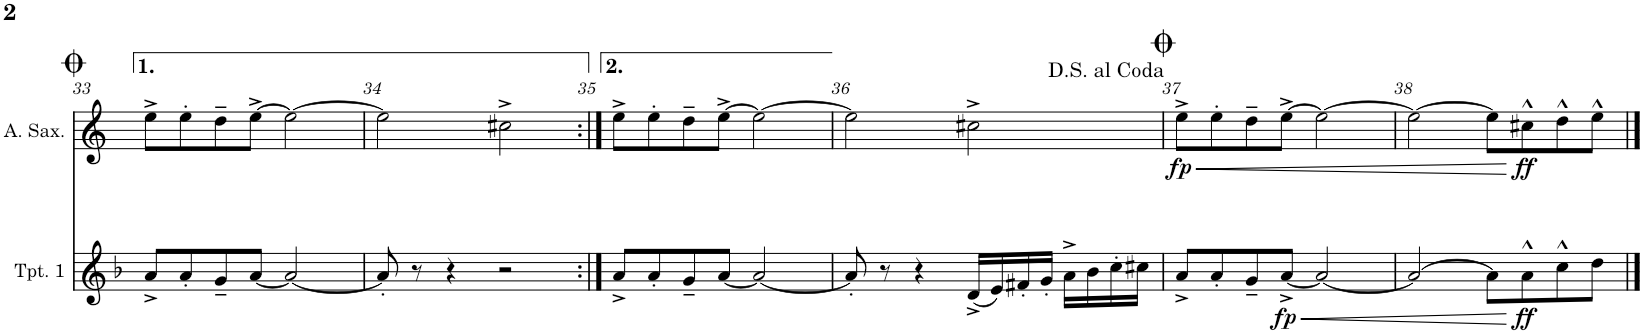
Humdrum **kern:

**kern	**dynam	**kern	**dynam
*part2	*part2	*part1	*part1
*staff2	*staff2	*staff1	*staff1
*I"Trompet  1	*	*I"Alt-saxofoon	*
*I'Tpt. 1	*	*I'A. Sax.	*
!!LO:PB:g=z
*clefG2	*	*clefG2	*
*Trd1c2	*	*Trd5c9	*
*k[b-]	*	*k[]	*
*M4/4	*	*M4/4	*
=33	=33	=33	=33
8a^/L	.	8ee^\L	.
8a'/	.	8ee'\	.
8g~/	.	8dd~\	.
[8a/J	.	[8ee^\J	.
2a/_	.	2ee\_	.
=34	=34	=34	=34
8a'/]	.	2ee\]	.
8r	.	.	.
4r	.	.	.
2r	.	2cc#X^\	.
=35:|!	=35:|!	=35:|!	=35:|!
8a^/L	.	8ee^\L	.
8a'/	.	8ee'\	.
8g~/	.	8dd~\	.
[8a/J	.	[8ee^\J	.
2a/_	.	2ee\_	.
=36	=36	=36	=36
8a'/]	.	2ee\]	.
8r	.	.	.
4r	.	.	.
(16d^/LL	.	2cc#X^\	.
16e/)	.	.	.
16f#X'/	.	.	.
16g'/JJ	.	.	.
16a^\LL	.	.	.
16b-\	.	.	.
16cc'\	.	.	.
16cc#X\JJ	.	.	.
=37	=37	=37	=37
!	!	!	!LO:HP:b
!	!	!	!LO:DY:n=1:b
8a^/L	.	8ee^\L	< fp
8a'/	.	8ee'\	.
8g~/	.	8dd~\	.
!	!LO:HP:b	!	!
!	!LO:DY:n=1:b	!	!
[8a^/J	< fp	[8ee^\J	.
2a/_	.	2ee\_	.
=38	=38	=38	=38
2a/_	.	2ee\_	.
8a\L]	.	8ee\L]	.
!	!LO:DY:n=1:b	!	!LO:DY:n=1:b
8a^^\	[ ff	8cc#X^^\	[ ff
8cc^^\	.	8dd^^\	.
8dd\J	.	8ee^^\J	.
==	==	==	==
*-	*-	*-	*-
